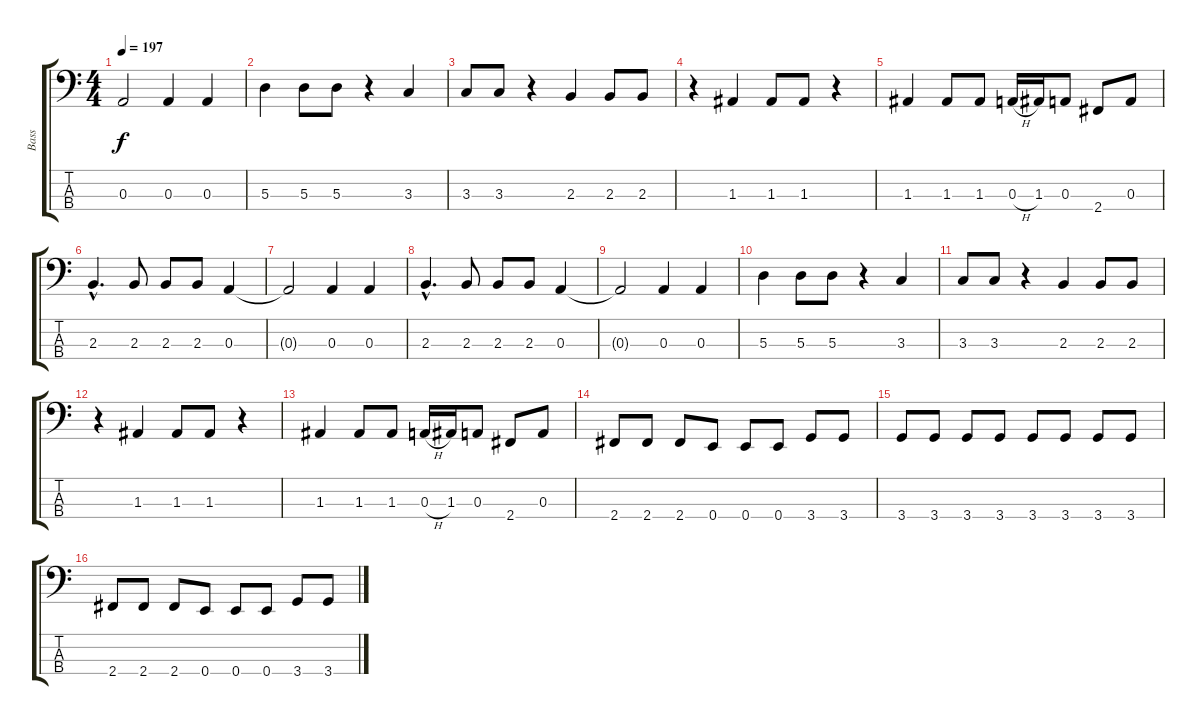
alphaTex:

\track ("Bass" "Bass") {instrument electricbassfinger}
\staff {score tabs}
\tuning (G2 D2 A1 E1) {hide}
\ts (4 4)
\tempo 197
\clef f4
\ks c
0.3{t}.2{dy f} 0.3.4 0.3.4 |
5.3.4 5.3.8 5.3.8 r.4 3.3.4 |
3.3.8 3.3.8 r.4 2.3.4 2.3.8 2.3.8 |
r.4 1.3.4 1.3.8 1.3.8 r.4 |
1.3.4 1.3.8 1.3.8 0.3{h}.16 1.3.16 0.3.8 2.4.8 0.3.8 |
2.3{hac}.4{d} 2.3.8 2.3.8 2.3.8 0.3.4 |
0.3{t}.2 0.3.4 0.3.4 |
2.3{hac}.4{d} 2.3.8 2.3.8 2.3.8 0.3.4 |
0.3{t}.2 0.3.4 0.3.4 |
5.3.4 5.3.8 5.3.8 r.4 3.3.4 |
3.3.8 3.3.8 r.4 2.3.4 2.3.8 2.3.8 |
r.4 1.3.4 1.3.8 1.3.8 r.4 |
1.3.4 1.3.8 1.3.8 0.3{h}.16 1.3.16 0.3.8 2.4.8 0.3.8 |
2.4.8 2.4.8 2.4.8 0.4.8 0.4.8 0.4.8 3.4.8 3.4.8 |
3.4.8 3.4.8 3.4.8 3.4.8 3.4.8 3.4.8 3.4.8 3.4.8 |
2.4.8 2.4.8 2.4.8 0.4.8 0.4.8 0.4.8 3.4.8 3.4.8
